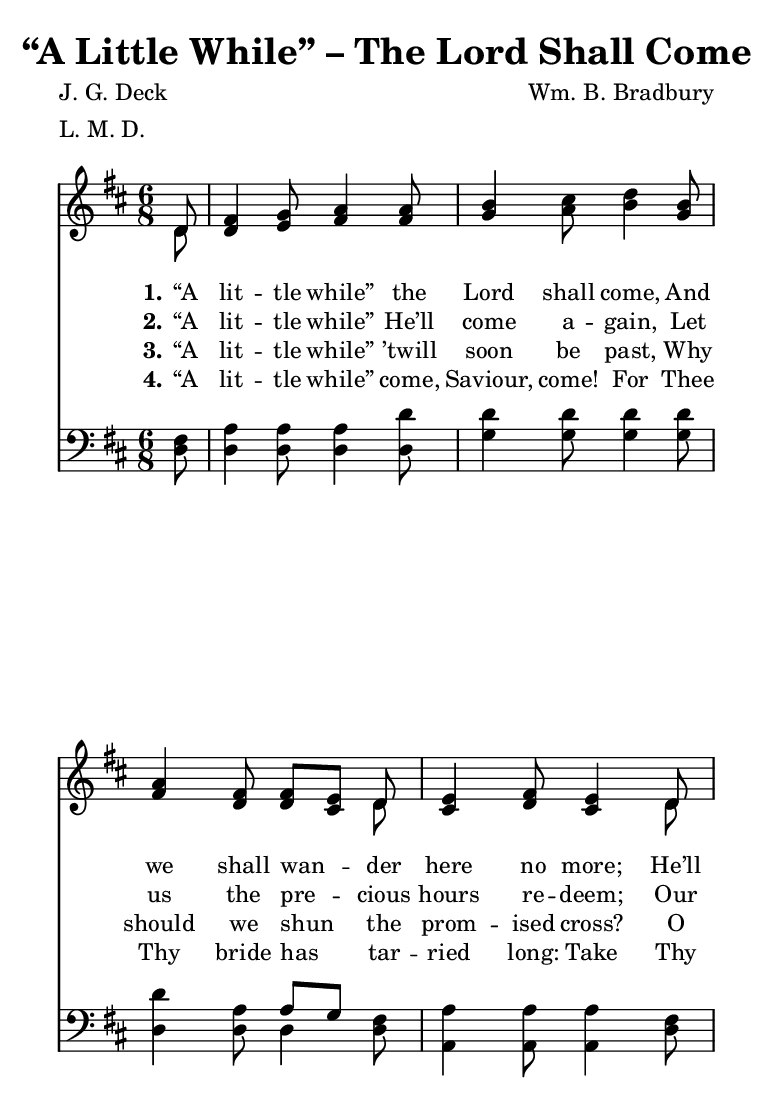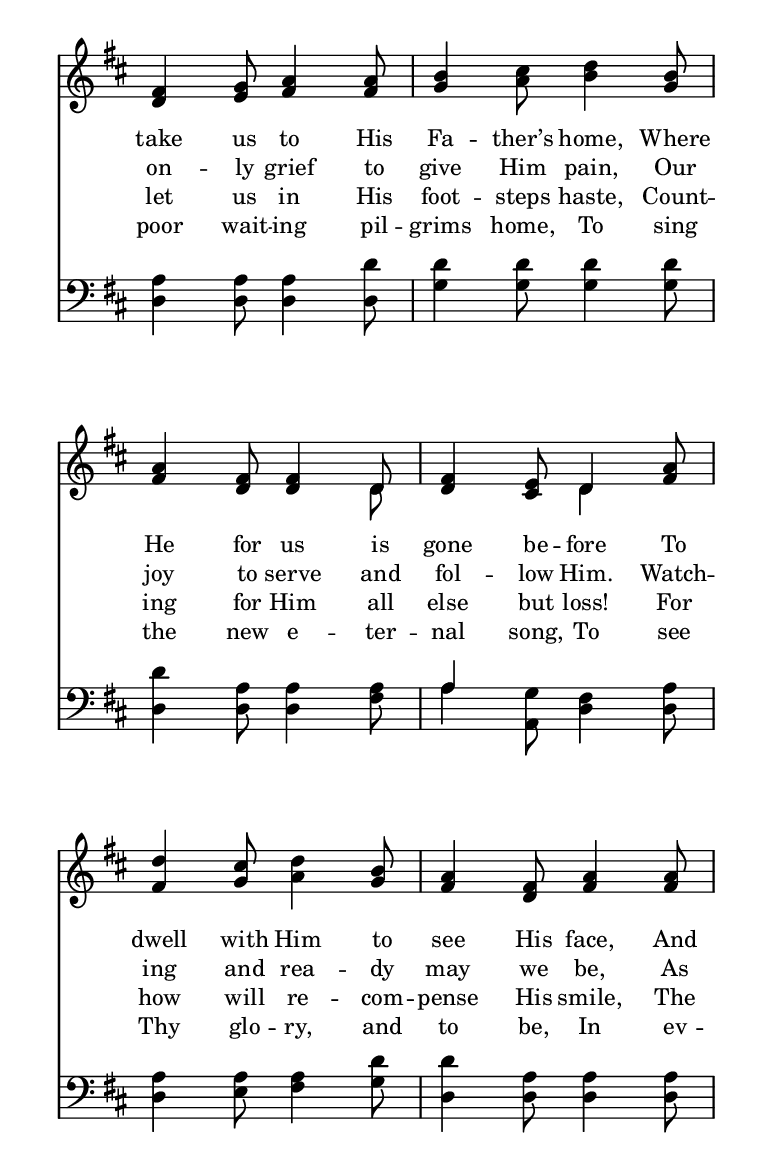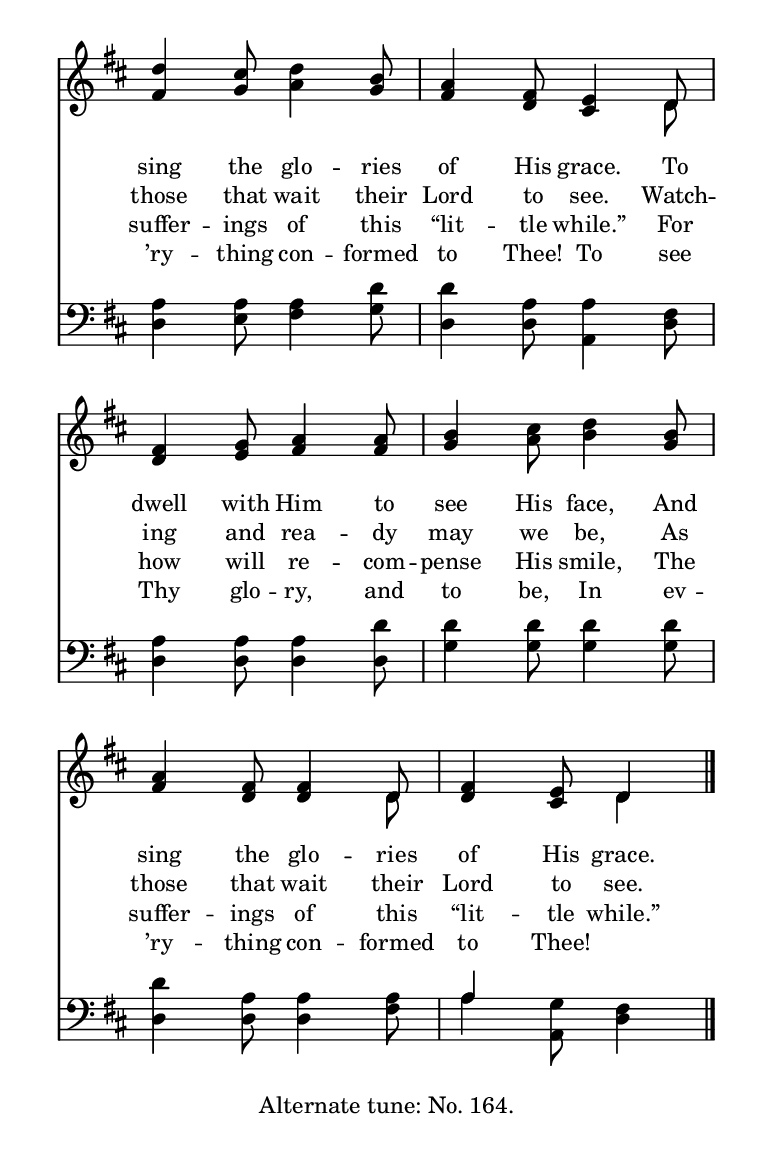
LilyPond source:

\include "common/global.ily"
\paper {
  \include "common/paper.ily"
  ragged-last-bottom = ##t
  page-count = #(cond (is-eogsized 2) (#t #f))
}

\header{
  hymnnumber = "144"
  title = "“A Little While” – The Lord Shall Come"
  tunename = "Sweet Hour of Prayer"
  meter = "L. M. D."
  poet = "J. G. Deck"
  composer = "Wm. B. Bradbury"
  %copyright = ""
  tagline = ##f
}

% for fermata in MIDI
ta = { \tempo 4=60 }
tb = { \tempo 4=30 }

patternAA = { c8 c4 }
patternAB = { c8 | c4 c8 c8[ c8] c8 | c4 c8 c4 }

global = {
  \include "common/overrides.ily"
  \override Staff.TimeSignature.style = #'numbered
  \time 6/8
  \override Score.MetronomeMark.transparent = ##t % hide all fermata changes too
  \ta
  \key d \major
  \partial 8
  \autoBeamOff
}

notesSoprano = {
\global
\relative c' {

  \changePitch \patternAA { d | fis g a a | b cis d }
  \changePitch \patternAB { b | a fis fis e d | e fis e }
  \changePitch \patternAA { d | fis g a a | b cis d } % same as line 1
  \changePitch \patternAA { b | a fis fis d | fis e d }

  \changePitch \patternAA { a' | d cis d b | a fis a }
  \changePitch \patternAA { a  | d cis d b | a fis e }
  \changePitch \patternAA { d | fis g a a | b cis d } % same as lines 1,3
  \changePitch \patternAA { b | a fis fis d | fis e d } % same as line 4

  \bar "|."

}
}

notesAlto = {
\global
\relative e' {

  \changePitch \patternAA { d | d e fis fis | g a b }
  \changePitch \patternAB { g | fis d d cis d | cis d cis }
  \changePitch \patternAA { d | d e fis fis | g a b }
  \changePitch \patternAA { g | fis d d d | d cis d }

  \changePitch \patternAA { fis | fis g a g | fis d fis }
  \changePitch \patternAA { fis | fis g a g | fis d cis }
  \changePitch \patternAA { d | d e fis fis | g a b }
  \changePitch \patternAA { g | fis d d d | d cis d }

}
}

notesTenor = {
\global
\relative a {

  \changePitch \patternAA { fis | a a a d | d d d }
  \changePitch \patternAB { d | d a a g fis | a a a }
  \changePitch \patternAA { fis | a a a d | d d d }
  \changePitch \patternAA { d | d a a a | a g fis }

  \changePitch \patternAA { a | a a a d | d a a }
  \changePitch \patternAA { a | a a a d | d a a }
  \changePitch \patternAA { fis | a a a d | d d d }
  \changePitch \patternAA { d | d a a a | a g fis }

}
}

notesBass = {
\global
\relative f {

  \changePitch \patternAA { d | d d d d | g g g }
  \changePitch \patternAA { g | d d d d | a a a }
  \changePitch \patternAA { d | d d d d | g g g }
  \changePitch \patternAA { g | d d d fis | a a, d }

  \changePitch \patternAA { d | d e fis g | d d d }
  \changePitch \patternAA { d | d e fis g | d d a }
  \changePitch \patternAA { d | d d d d | g g g }
  \changePitch \patternAA { g | d d d fis | a a, d }

}
}

wordsA = \lyricmode {
\set stanza = "1."

“A lit -- tle while” the Lord shall come,
And we shall wan -- der here no more;
He’ll take us to His Fa -- ther’s home,
Where He for us is gone be -- fore
To dwell with Him to see His face,
And sing the glo -- ries of His grace.
To dwell with Him to see His face,
And sing the glo -- ries of His grace.

}

wordsB = \lyricmode {
\set stanza = "2."

“A lit -- tle while” He’ll come a -- gain,
Let us the pre -- cious hours re -- deem;
Our on -- ly grief to give Him pain,
Our joy to serve and fol -- low Him.
Watch -- ing and rea -- dy may we be,
As those that wait their Lord to see.
Watch -- ing and rea -- dy may we be,
As those that wait their Lord to see.

}

wordsC = \lyricmode {
\set stanza = "3."

“A lit -- tle while” ’twill soon be past,
Why should we shun the prom -- ised cross?
O let us in His foot -- steps haste,
Count -- ing for Him all else but loss!
For how will re -- com -- pense His smile,
The suffer -- ings of this “lit -- tle while.”
For how will re -- com -- pense His smile,
The suffer -- ings of this “lit -- tle while.”

}

wordsD = \lyricmode {
\set stanza = "4."

“A lit -- tle while” come, Saviour, come!
For Thee Thy bride has tar -- ried long:
Take Thy poor wait -- ing pil -- grims home,
To sing the new e -- ter -- nal song,
To see Thy glo -- ry, and to be,
In ev -- ’ry -- thing con -- formed to Thee!
To see Thy glo -- ry, and to be,
In ev -- ’ry -- thing con -- formed to Thee!

}

\score {
  \context ChoirStaff <<
    \context Staff = upper <<
      \set Staff.autoBeaming = ##f
      \set ChoirStaff.systemStartDelimiter = #'SystemStartBar
      \set ChoirStaff.printPartCombineTexts = ##f
      \partcombine #'(2 . 9) \notesSoprano \notesAlto
      \context NullVoice = sopranos { \voiceOne << \notesSoprano >> }
      \context NullVoice = altos { \voiceTwo << \notesAlto >> }
      \context Lyrics = one   \lyricsto sopranos \wordsA
      \context Lyrics = two   \lyricsto sopranos \wordsB
      \context Lyrics = three \lyricsto sopranos \wordsC
      \context Lyrics = four  \lyricsto sopranos \wordsD
    >>
    \context Staff = men <<
      \set Staff.autoBeaming = ##f
      \clef bass
      \set ChoirStaff.printPartCombineTexts = ##f
      \partcombine #'(2 . 9) \notesTenor \notesBass
      \context NullVoice = tenors { \voiceOne << \notesTenor >> }
      \context NullVoice = basses { \voiceTwo << \notesBass >> }
    >>
  >>
  \layout {
    \include "common/layout.ily"
  }
  \midi{
    \include "common/midi.ily"
  }
}

\noPageBreak \markup { \vspace #2 \fill-line { \raise #2 \line { Alternate tune: No. 164. } } }

\version "2.19.49"  % necessary for upgrading to future LilyPond versions.

% vi:set et ts=2 sw=2 ai nocindent syntax=lilypond:
